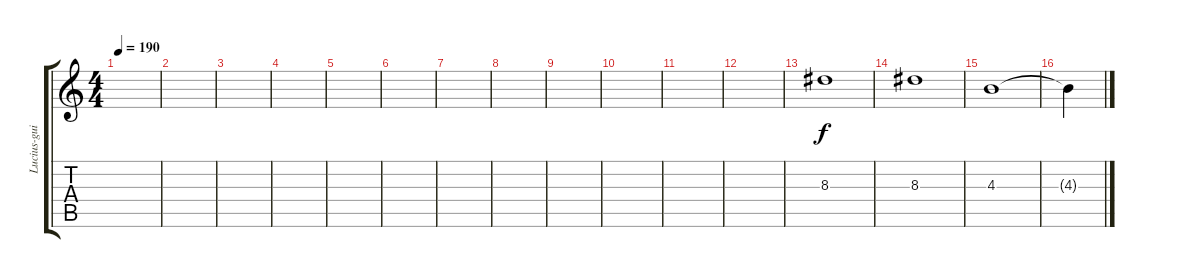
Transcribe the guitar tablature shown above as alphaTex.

\track ("Lucius-guitarra solo" "Lucius-gui") {instrument distortionguitar}
\staff {score tabs}
\tuning (E4 B3 G3 D3 A2 E2) {hide}
\ts (4 4)
\tempo 190
\clef g2
\ks c
|
|
|
|
|
|
|
|
|
|
|
|
8.3.1 |
8.3.1 |
4.3.1 |
4.3{t}.4
